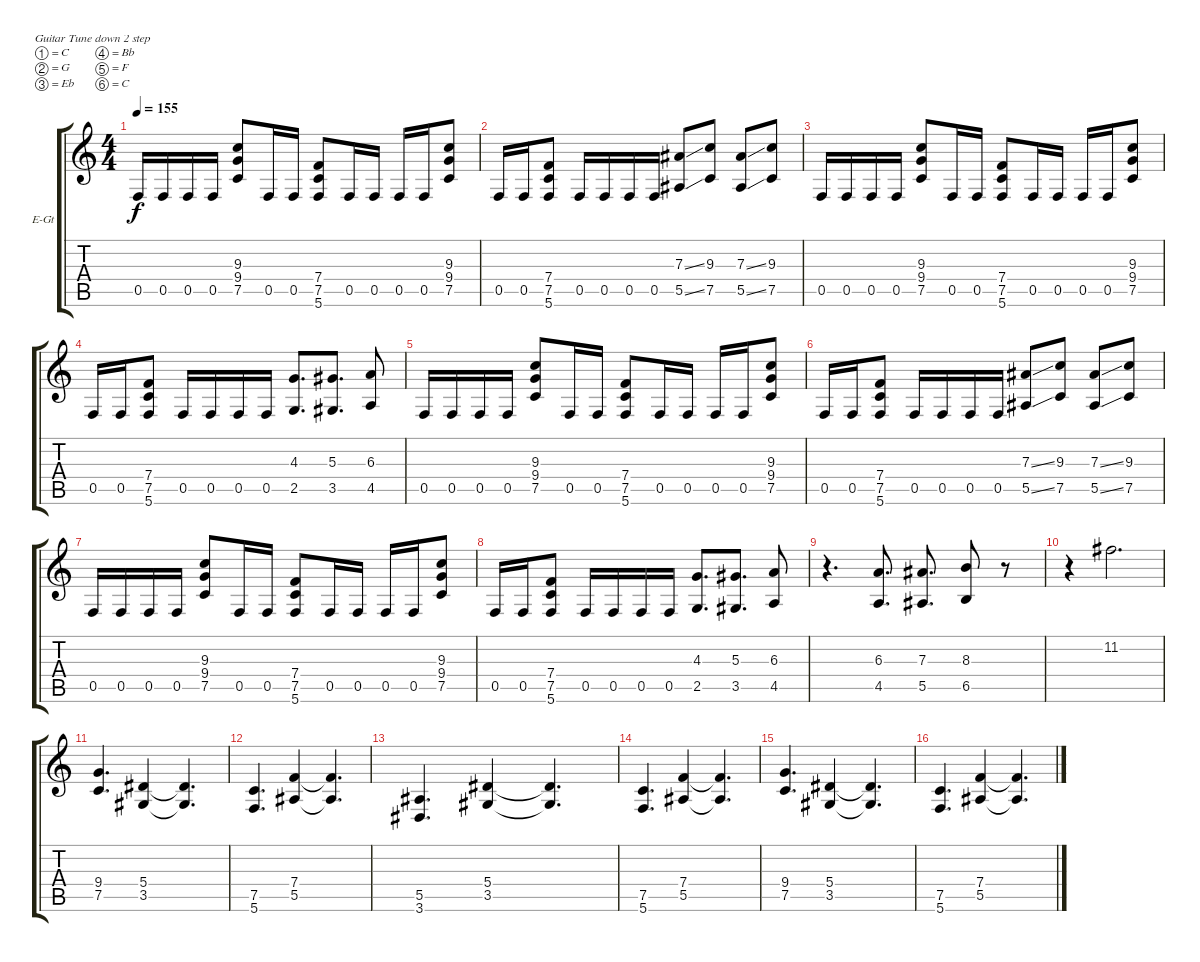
\defaultSystemsLayout 4
\bracketExtendMode groupsimilarinstruments
\firstSystemTrackNameOrientation horizontal
\otherSystemsTrackNameOrientation horizontal
\track ("Michael Amott" "E-Gt") {instrument overdrivenguitar}
\staff {score tabs}
\tuning (C4 G3 Eb3 Bb2 F2 C2)
\ts (4 4)
\tempo 155
\clef g2
\ks c
0.5.16{dy f} 0.5.16 0.5.16 0.5.16 (9.3 9.4 7.5).8 0.5.16 0.5.16 (7.4 7.5 5.6).8 0.5.16 0.5.16 0.5.16 0.5.16 (9.3 9.4 7.5).8 |
0.5.16 0.5.16 (7.4 7.5 5.6).8 0.5.16 0.5.16 0.5.16 0.5.16 (7.3{ss} 5.5{ss}).8 (9.3 7.5).8 (7.3{ss} 5.5{ss}).8 (9.3 7.5).8 |
0.5.16 0.5.16 0.5.16 0.5.16 (9.3 9.4 7.5).8 0.5.16 0.5.16 (7.4 7.5 5.6).8 0.5.16 0.5.16 0.5.16 0.5.16 (9.3 9.4 7.5).8 |
0.5.16 0.5.16 (7.4 7.5 5.6).8 0.5.16 0.5.16 0.5.16 0.5.16 (4.3 2.5).8{d} (5.3 3.5).8{d} (6.3 4.5).8 |
0.5.16 0.5.16 0.5.16 0.5.16 (9.3 9.4 7.5).8 0.5.16 0.5.16 (7.4 7.5 5.6).8 0.5.16 0.5.16 0.5.16 0.5.16 (9.3 9.4 7.5).8 |
0.5.16 0.5.16 (7.4 7.5 5.6).8 0.5.16 0.5.16 0.5.16 0.5.16 (7.3{ss} 5.5{ss}).8 (9.3 7.5).8 (7.3{ss} 5.5{ss}).8 (9.3 7.5).8 |
0.5.16 0.5.16 0.5.16 0.5.16 (9.3 9.4 7.5).8 0.5.16 0.5.16 (7.4 7.5 5.6).8 0.5.16 0.5.16 0.5.16 0.5.16 (9.3 9.4 7.5).8 |
0.5.16 0.5.16 (7.4 7.5 5.6).8 0.5.16 0.5.16 0.5.16 0.5.16 (4.3 2.5).8{d} (5.3 3.5).8{d} (6.3 4.5).8 |
r.4{d} (6.3 4.5).8{d} (7.3 5.5).8{d} (8.3 6.5).8 r.8 |
r.4 11.2.2{d} |
(9.4 7.5).4{d} (5.4 3.5).4 (5.4{t} 3.5{t}).4{d} |
(7.5 5.6).4{d} (7.4 5.5).4 (7.4{t} 5.5{t}).4{d} |
(5.5 3.6).4{d} (5.4 3.5).4 (5.4{t} 3.5{t}).4{d} |
(7.5 5.6).4{d} (7.4 5.5).4 (7.4{t} 5.5{t}).4{d} |
(9.4 7.5).4{d} (5.4 3.5).4 (5.4{t} 3.5{t}).4{d} |
(7.5 5.6).4{d} (7.4 5.5).4 (7.4{t} 5.5{t}).4{d}
